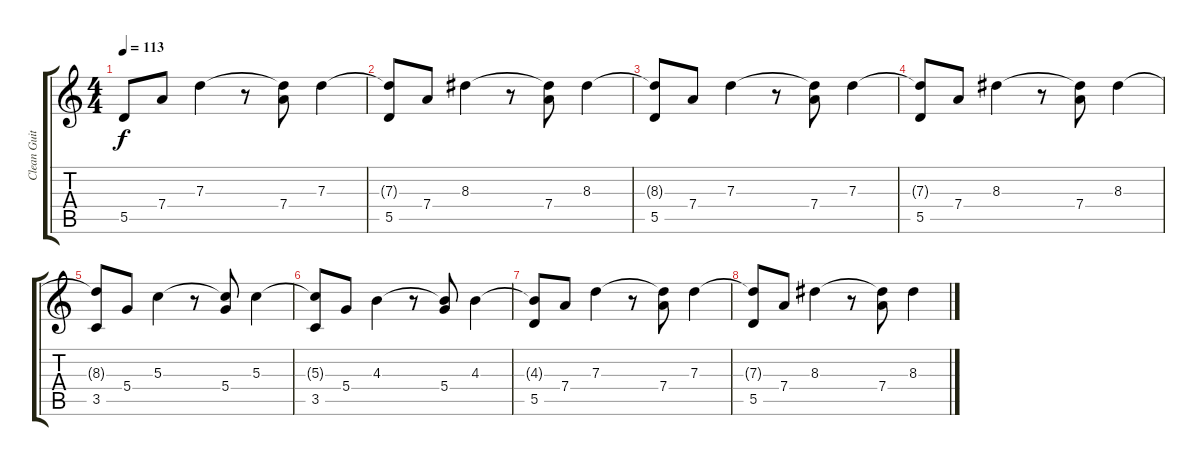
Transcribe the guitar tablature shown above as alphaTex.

\track ("Clean Guitar 2" "Clean Guit") {instrument acousticguitarnylon}
\staff {score tabs}
\tuning (E4 B3 G3 D3 A2 D2) {hide}
\ts (4 4)
\tempo 113
\clef g2
\ks c
5.5.8{dy f} 7.4.8 7.3.4 r.8 (7.3{t} 7.4).8 7.3.4 |
(7.3{t} 5.5).8 7.4.8 8.3.4 r.8 (8.3{t} 7.4).8 8.3.4 |
(8.3{t} 5.5).8 7.4.8 7.3.4 r.8 (7.3{t} 7.4).8 7.3.4 |
(7.3{t} 5.5).8 7.4.8 8.3.4 r.8 (8.3{t} 7.4).8 8.3.4 |
(8.3{t} 3.5).8 5.4.8 5.3.4 r.8 (5.3{t} 5.4).8 5.3.4 |
(5.3{t} 3.5).8 5.4.8 4.3.4 r.8 (4.3{t} 5.4).8 4.3.4 |
(4.3{t} 5.5).8 7.4.8 7.3.4 r.8 (7.3{t} 7.4).8 7.3.4 |
(7.3{t} 5.5).8 7.4.8 8.3.4 r.8 (8.3{t} 7.4).8 8.3.4
